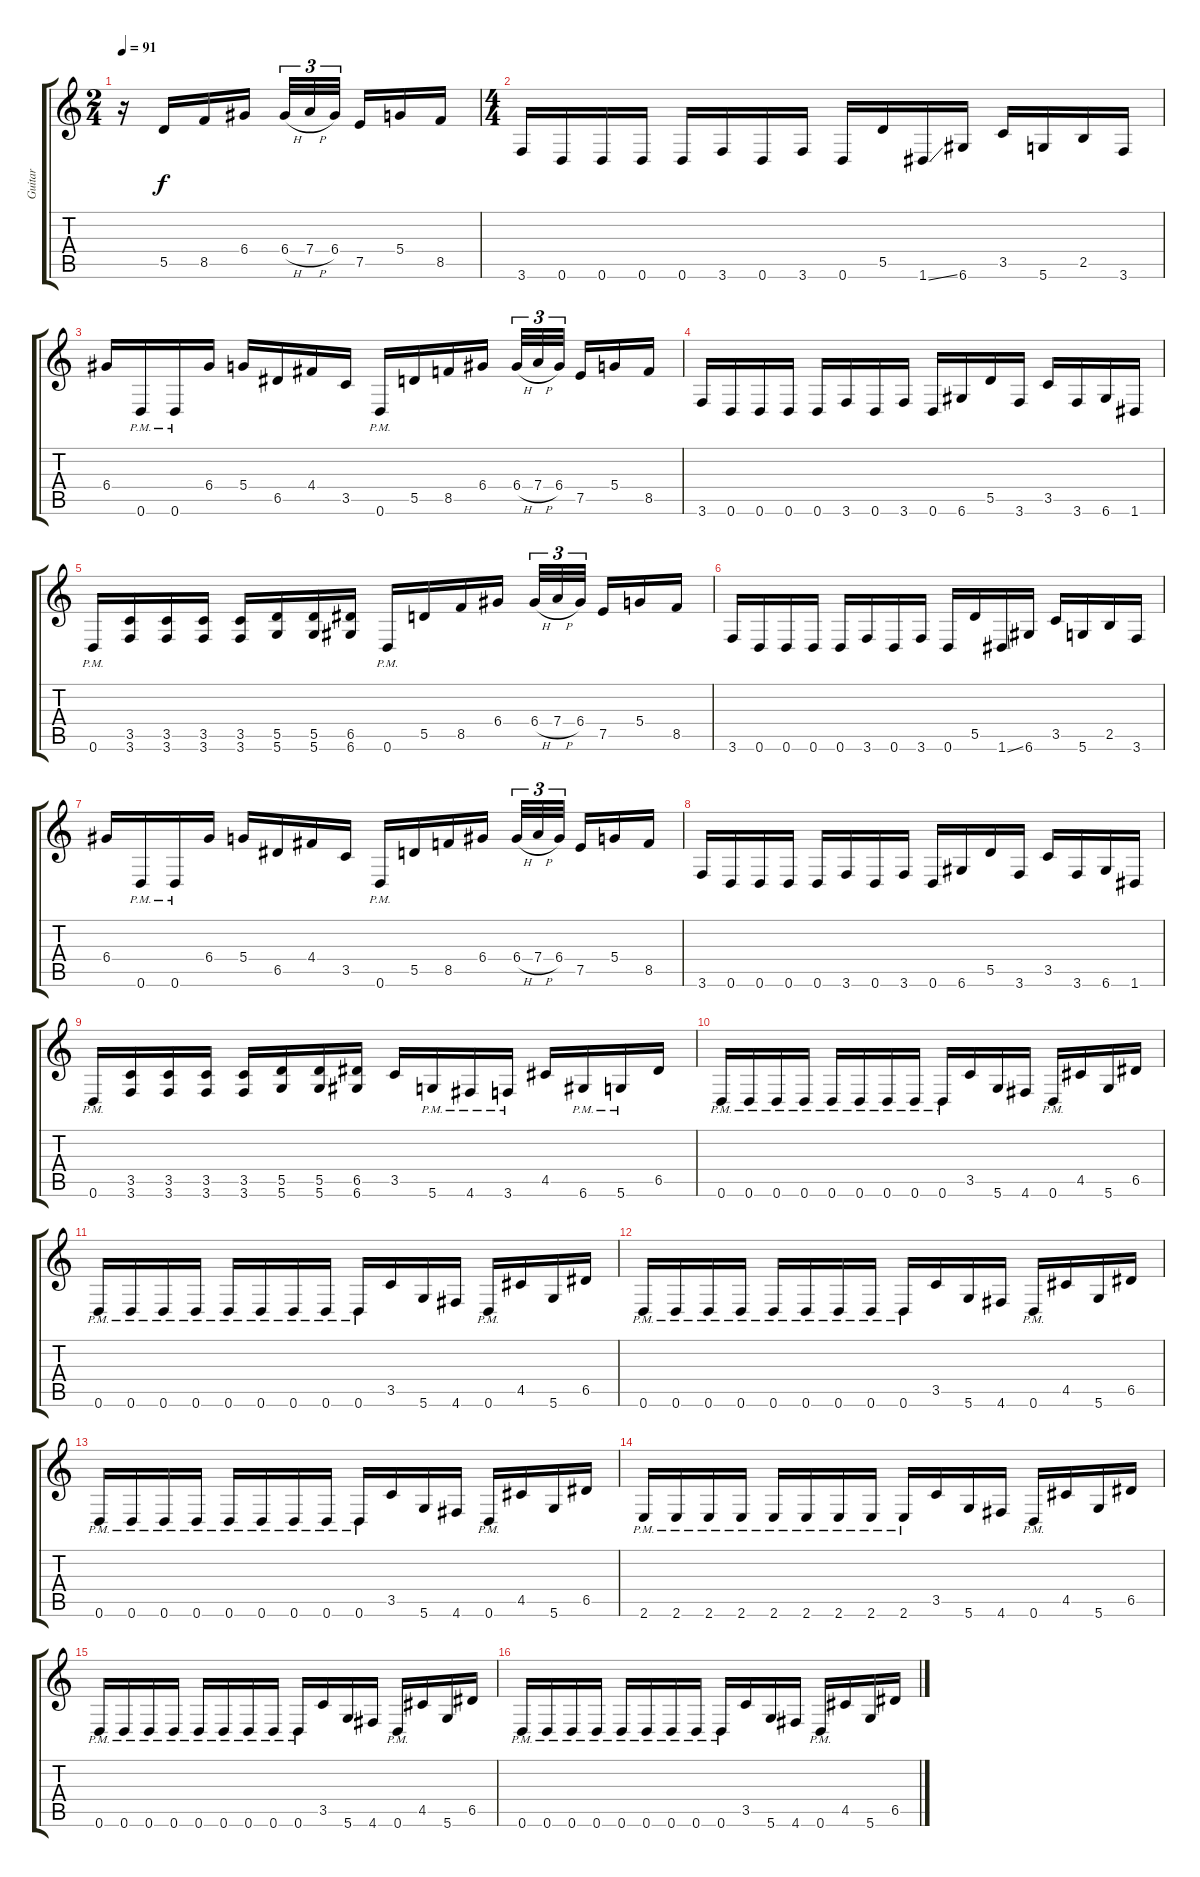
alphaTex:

\track ("Guitar" "Guitar") {instrument overdrivenguitar}
\staff {score tabs}
\tuning (E4 B3 G3 D3 A2 D2) {hide}
\ts (2 4)
\tempo 91
\clef g2
\ks c
r.16{dy f instrument overdrivenguitar} 5.5.16 8.5.16 6.4.16 6.4{h}.32{tu (3 2)} 7.4{h}.32{tu (3 2)} 6.4.32{tu (3 2) beam splitsecondary} 7.5.16 5.4.16 8.5.16 |
\ts (4 4)
3.6.16 0.6.16 0.6.16 0.6.16 0.6.16 3.6.16 0.6.16 3.6.16 0.6.16 5.5.16 1.6{ss}.16 6.6.16 3.5.16 5.6.16 2.5.16 3.6.16 |
6.4.16 0.6{pm}.16 0.6{pm}.16 6.4.16 5.4.16 6.5.16 4.4.16 3.5.16 0.6{pm}.16 5.5.16 8.5.16 6.4.16 6.4{h}.32{tu (3 2)} 7.4{h}.32{tu (3 2)} 6.4.32{tu (3 2) beam splitsecondary} 7.5.16 5.4.16 8.5.16 |
3.6.16 0.6.16 0.6.16 0.6.16 0.6.16 3.6.16 0.6.16 3.6.16 0.6.16 6.6.16 5.5.16 3.6.16 3.5.16 3.6.16 6.6.16 1.6.16 |
0.6{pm}.16 (3.5 3.6).16 (3.5 3.6).16 (3.5 3.6).16 (3.5 3.6).16 (5.5 5.6).16 (5.5 5.6).16 (6.5 6.6).16 0.6{pm}.16 5.5.16 8.5.16 6.4.16 6.4{h}.32{tu (3 2)} 7.4{h}.32{tu (3 2)} 6.4.32{tu (3 2) beam splitsecondary} 7.5.16 5.4.16 8.5.16 |
3.6.16 0.6.16 0.6.16 0.6.16 0.6.16 3.6.16 0.6.16 3.6.16 0.6.16 5.5.16 1.6{ss}.16 6.6.16 3.5.16 5.6.16 2.5.16 3.6.16 |
6.4.16 0.6{pm}.16 0.6{pm}.16 6.4.16 5.4.16 6.5.16 4.4.16 3.5.16 0.6{pm}.16 5.5.16 8.5.16 6.4.16 6.4{h}.32{tu (3 2)} 7.4{h}.32{tu (3 2)} 6.4.32{tu (3 2) beam splitsecondary} 7.5.16 5.4.16 8.5.16 |
3.6.16 0.6.16 0.6.16 0.6.16 0.6.16 3.6.16 0.6.16 3.6.16 0.6.16 6.6.16 5.5.16 3.6.16 3.5.16 3.6.16 6.6.16 1.6.16 |
0.6{pm}.16 (3.5 3.6).16 (3.5 3.6).16 (3.5 3.6).16 (3.5 3.6).16 (5.5 5.6).16 (5.5 5.6).16 (6.5 6.6).16 3.5.16 5.6{pm}.16 4.6{pm}.16 3.6{pm}.16 4.5.16 6.6{pm}.16 5.6{pm}.16 6.5.16 |
0.6{pm}.16 0.6{pm}.16 0.6{pm}.16 0.6{pm}.16 0.6{pm}.16 0.6{pm}.16 0.6{pm}.16 0.6{pm}.16 0.6{pm}.16 3.5.16 5.6.16 4.6.16 0.6{pm}.16 4.5.16 5.6.16 6.5.16 |
0.6{pm}.16 0.6{pm}.16 0.6{pm}.16 0.6{pm}.16 0.6{pm}.16 0.6{pm}.16 0.6{pm}.16 0.6{pm}.16 0.6{pm}.16 3.5.16 5.6.16 4.6.16 0.6{pm}.16 4.5.16 5.6.16 6.5.16 |
0.6{pm}.16 0.6{pm}.16 0.6{pm}.16 0.6{pm}.16 0.6{pm}.16 0.6{pm}.16 0.6{pm}.16 0.6{pm}.16 0.6{pm}.16 3.5.16 5.6.16 4.6.16 0.6{pm}.16 4.5.16 5.6.16 6.5.16 |
0.6{pm}.16 0.6{pm}.16 0.6{pm}.16 0.6{pm}.16 0.6{pm}.16 0.6{pm}.16 0.6{pm}.16 0.6{pm}.16 0.6{pm}.16 3.5.16 5.6.16 4.6.16 0.6{pm}.16 4.5.16 5.6.16 6.5.16 |
2.6{pm}.16 2.6{pm}.16 2.6{pm}.16 2.6{pm}.16 2.6{pm}.16 2.6{pm}.16 2.6{pm}.16 2.6{pm}.16 2.6{pm}.16 3.5.16 5.6.16 4.6.16 0.6{pm}.16 4.5.16 5.6.16 6.5.16 |
0.6{pm}.16 0.6{pm}.16 0.6{pm}.16 0.6{pm}.16 0.6{pm}.16 0.6{pm}.16 0.6{pm}.16 0.6{pm}.16 0.6{pm}.16 3.5.16 5.6.16 4.6.16 0.6{pm}.16 4.5.16 5.6.16 6.5.16 |
0.6{pm}.16 0.6{pm}.16 0.6{pm}.16 0.6{pm}.16 0.6{pm}.16 0.6{pm}.16 0.6{pm}.16 0.6{pm}.16 0.6{pm}.16 3.5.16 5.6.16 4.6.16 0.6{pm}.16 4.5.16 5.6.16 6.5.16
